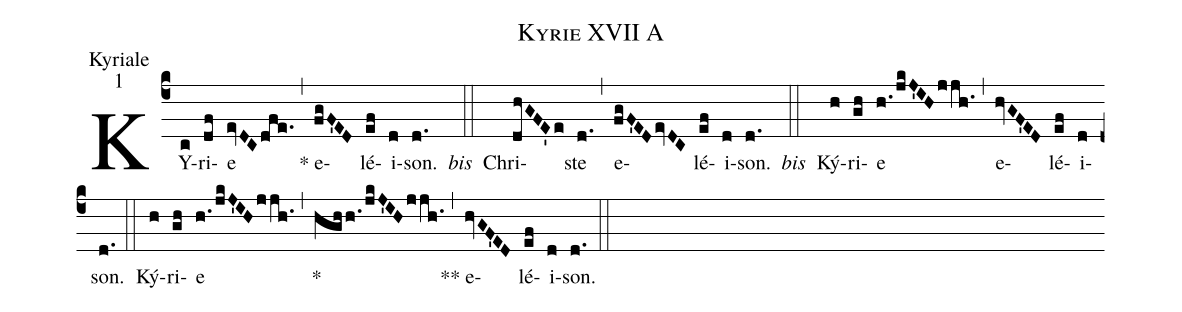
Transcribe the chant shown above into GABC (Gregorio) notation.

name:Kyrie XVII A;
office-part:Kyriale;
mode:1;
%%
(c4) KY(c)ri(df)e(evDCdfe.) (,) * e(fgF'ED)lé(ef)i(d)son.(d.) <i>bis</i>(::) Chri(dhGFE'e)ste(d.) (,) e(fgF'EDevDC)lé(ef)i(d)son.(d.) <i>bis</i>(::) Ký(h)ri(gh)e(h.!/jkJ'IHjjh.) (,) e(hvGF'ED)lé(ef)i(d)son.(d.) (::) Ký(h)ri(gh)e(h.!/jkJ'IHjjh.) (,) * (hghh.!/jkJ'IHjjh.) (,) ** e(hvGF'ED)lé(ef)i(d)son.(d.) (::)
